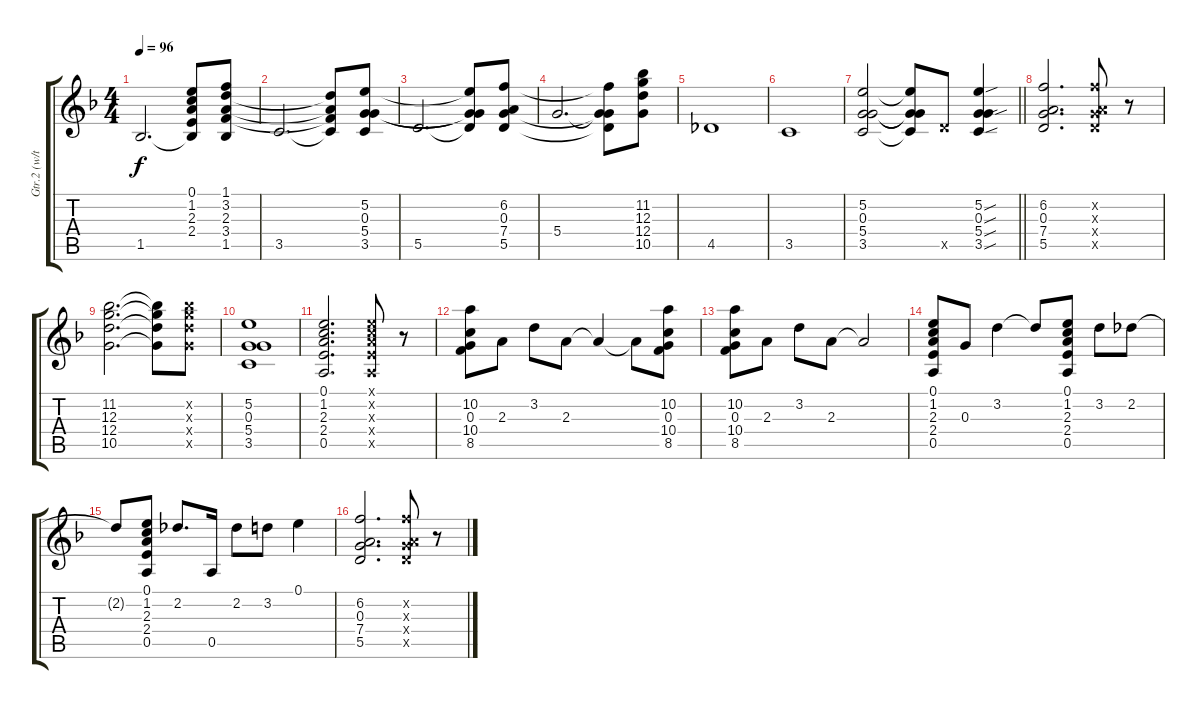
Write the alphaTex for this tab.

\track ("Gtr.2 (w/tremolo in 16ths) - James Dean " "Gtr.2 (w/t") {instrument electricguitarclean}
\staff {score tabs}
\tuning (E4 B3 G3 D3 A2 E2) {hide}
\ts (4 4)
\tempo 96
\clef g2
\ks f
1.5.2{d dy f} (0.1{t} 1.2{t} 2.3{t} 2.4{t} 1.5{t}).8 (1.1 3.2 2.3 3.4 1.5).8 |
3.5.2{d} (3.2{t} 2.3{t} 3.4{t} 3.5{t}).8 (5.2 0.3 5.4 3.5).8 |
5.5.2{d} (5.2{t} 0.3{t} 5.4{t} 5.5{t}).8 (6.2 0.3 7.4 5.5).8 |
5.4.2{d} (6.2{t} 0.3{t} 5.4{t} 5.5{t}).8 (11.2 12.3 12.4 10.5).8 |
4.5.1 |
3.5.1 |
\barLineRight lightlight
(5.2 0.3 5.4 3.5).2 (5.2{t} 0.3{t} 5.4{t} 3.5{t}).8 5.5{x}.8 (5.2{sou} 0.3{sou} 5.4{sou} 3.5{sou}).4 |
(6.2 0.3 7.4 5.5).2{d} (6.2{x} 0.3{x} 7.4{x} 5.5{x}).8 r.8 |
(11.2 12.3 12.4 10.5).2{d} (11.2{t} 12.3{t} 12.4{t} 10.5{t}).8 (11.2{x} 12.3{x} 12.4{x} 10.5{x}).8 |
(5.2 0.3 5.4 3.5).1 |
(0.1 1.2 2.3 2.4 0.5).2{d} (0.1{x} 1.2{x} 2.3{x} 2.4{x} 0.5{x}).8 r.8 |
(10.2 0.3 10.4 8.5).8 2.3.8 3.2.8 2.3.8 2.3{t}.4 2.3{t}.8 (10.2 0.3 10.4 8.5).8 |
(10.2 0.3 10.4 8.5).8 2.3.8 3.2.8 2.3.8 2.3{t}.2 |
(0.1 1.2 2.3 2.4 0.5).8 0.3.8 3.2.4 3.2{t}.8 (0.1 1.2 2.3 2.4 0.5).8 3.2.8 2.2.8 |
2.2{t}.8 (0.1 1.2 2.3 2.4 0.5).8 2.2.8{d} 0.5.16 2.2.8 3.2.8 0.1.4 |
(6.2 0.3 7.4 5.5).2{d} (6.2{x} 0.3{x} 7.4{x} 5.5{x}).8 r.8
